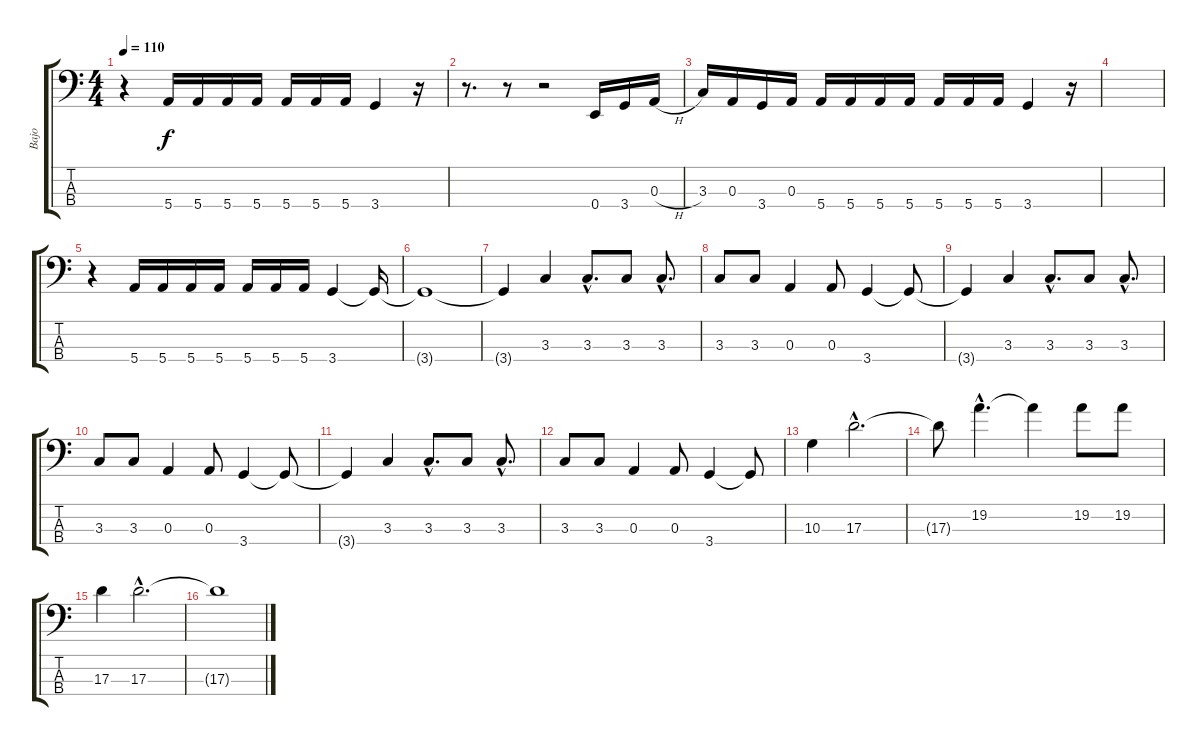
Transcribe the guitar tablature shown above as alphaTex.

\track ("Bajo" "Bajo") {instrument electricbasspick}
\staff {score tabs}
\tuning (G2 D2 A1 E1) {hide}
\ts (4 4)
\tempo 110
\clef f4
\ks c
r.4{dy f} 5.4.16 5.4.16 5.4.16 5.4.16 5.4.16 5.4.16 5.4.16 3.4.4 r.16 |
r.8{d} r.8 r.2 0.4.16 3.4.16 0.3{h}.16 |
3.3.16 0.3.16 3.4.16 0.3.16 5.4.16 5.4.16 5.4.16 5.4.16 5.4.16 5.4.16 5.4.16 3.4.4 r.16 |
|
r.4 5.4.16 5.4.16 5.4.16 5.4.16 5.4.16 5.4.16 5.4.16 3.4.4 3.4{t}.16 |
3.4{t}.1 |
3.4{t}.4 3.3.4 3.3{hac}.8{d} 3.3.8 3.3{hac}.8{d} |
3.3.8 3.3.8 0.3.4 0.3.8 3.4.4 3.4{t}.8 |
3.4{t}.4 3.3.4 3.3{hac}.8{d} 3.3.8 3.3{hac}.8{d} |
3.3.8 3.3.8 0.3.4 0.3.8 3.4.4 3.4{t}.8 |
3.4{t}.4 3.3.4 3.3{hac}.8{d} 3.3.8 3.3{hac}.8{d} |
3.3.8 3.3.8 0.3.4 0.3.8 3.4.4 3.4{t}.8 |
10.3.4 17.3{hac}.2{d} |
17.3{t}.8 19.2{hac}.4{d} 19.2{t}.4 19.2.8 19.2.8 |
17.3.4 17.3{hac}.2{d} |
17.3{t}.1
